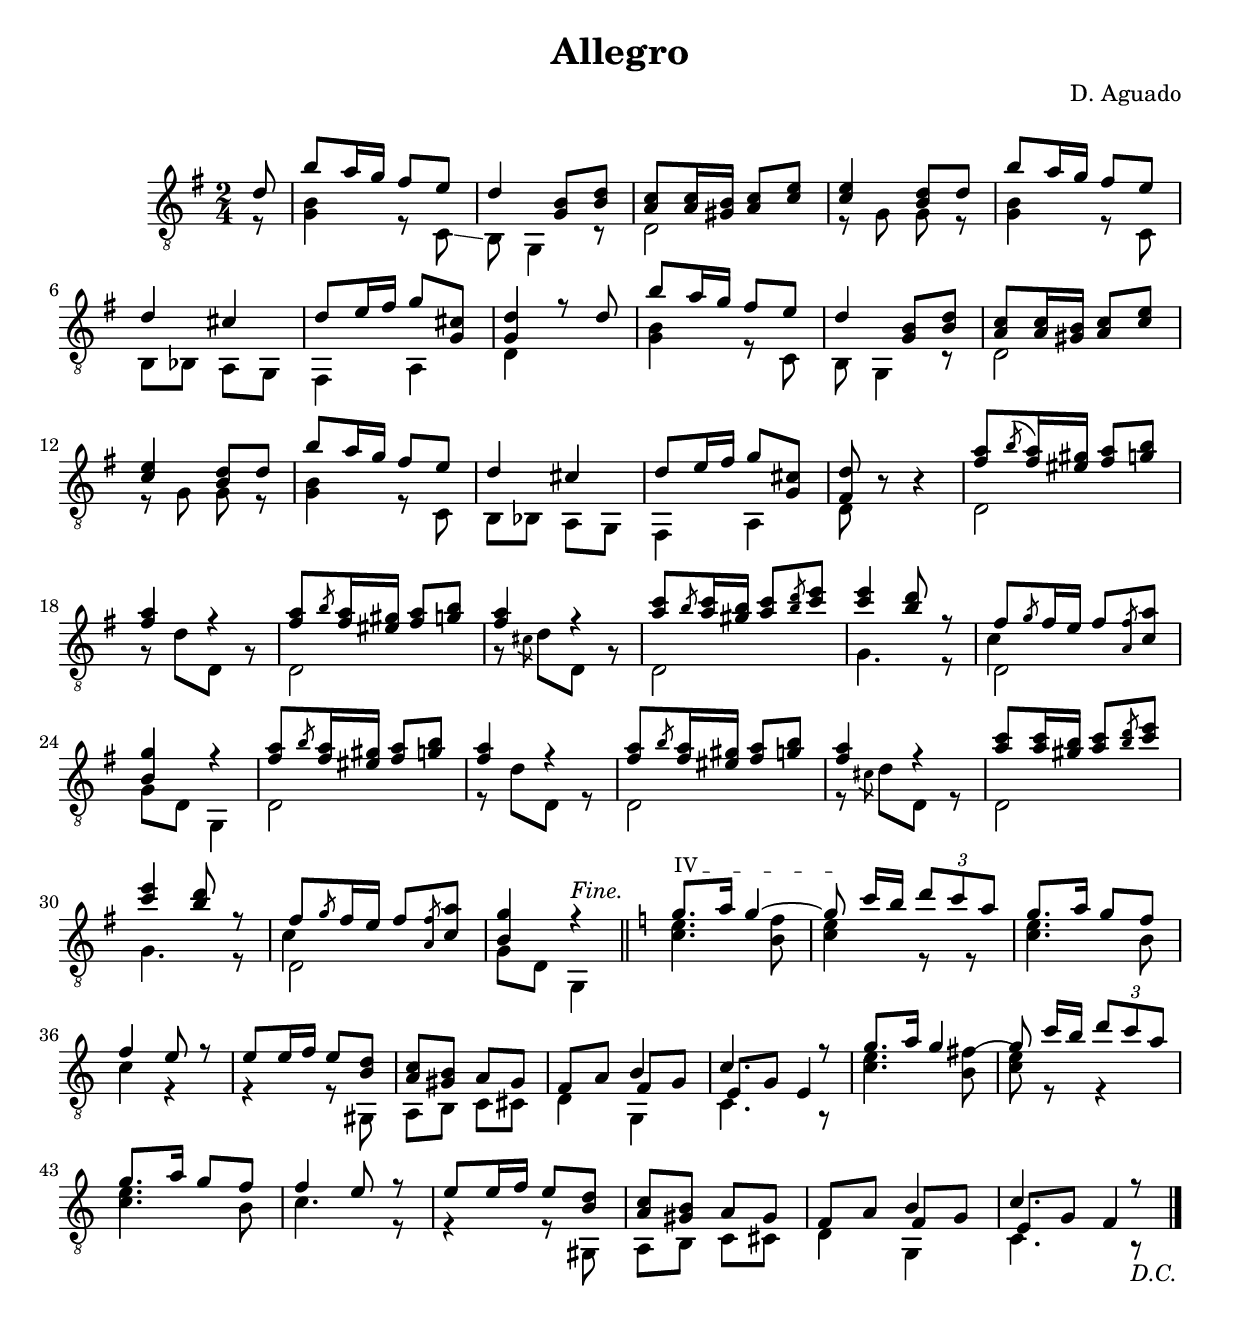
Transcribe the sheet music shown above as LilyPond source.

\version "2.19.32"

\header {
  title = "Allegro"
  composer = "D. Aguado"
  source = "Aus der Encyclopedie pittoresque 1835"
  date = "1835"
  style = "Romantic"
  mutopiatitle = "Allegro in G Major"
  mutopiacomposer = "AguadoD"
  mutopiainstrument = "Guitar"
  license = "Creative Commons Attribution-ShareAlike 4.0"
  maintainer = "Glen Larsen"
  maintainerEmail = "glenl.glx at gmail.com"
}

\paper {
  % add space between composer/opus markup and first staff
  markup-system-spacing #'padding = #3
  % add a little space between composer and opus
  markup-markup-spacing #'padding = #1.2
  top-margin = #8
  bottom-margin = #12
}

mbreak = {} % { \break }
global = {
  \time 2/4
  \key g \major
}

upperVoice = \relative c' {
  \voiceOne
  \partial 8 { d8 | }
  b'8 a16 g fis8 e |
  d4 <g, b>8 <b d> |
  <a c>8 q16 <gis b> <a c>8 <c e> |
  <c e>4 <b d>8 d |
  b'8 a16 g fis8 e |

  \mbreak
  d4 cis |
  d8 e16 fis g8 <g, cis> |
  <g d'>4 r8 d' |
  b'8 a16 g fis8 e |
  d4 <g, b>8 <b d> |

  \mbreak
  <a c>8 q16 <gis b> <a c>8 <c e> |
  <c e>4 <b d>8 d |
  b'8 a16 g fis8 e |
  d4 cis |
  d8 e16 fis g8 <g, cis> |
  <fis d'>8 b\rest b4\rest |

  \mbreak
  <fis' a>8 \acciaccatura{b8} <fis a>16 <eis gis> <fis a>8 <g b> |
  <fis a>4 r |
  <fis a>8 \slashedGrace{b8} <fis a>16 <eis gis> <fis a>8 <g b> |
  <fis a>4 r |
  <a c>8 \slashedGrace{b8} <a c>16 <gis b> <a c>8 \slashedGrace{<b d>8} <c e> |
  <c e>4 <b d>8 r |

  \mbreak
  fis8 \slashedGrace{g8} fis16 e fis8[ \slashedGrace{<a, fis'>8} <c a'>8] |
  <b g'>4 r |
  \repeat unfold 2 {
    <fis' a>8 \slashedGrace{b8} <fis a>16 <eis gis> <fis a>8 <g b> |
    <fis a>4 r |
  }

  \mbreak
  <a c>8 q16 <gis b> <a c>8[ \slashedGrace{<b d>8} <c e>8] |
  <c e>4 <b d>8 r |
  fis8 \slashedGrace{g8} fis16 e fis8[ \slashedGrace{<a, fis'>8} <c a'>8] |
  <b g'>4 r^\markup{\italic "Fine."} |
  \bar "||" \key c \major
  
  \override TextSpanner.bound-details.left.text = \markup{\small\upright\smallCaps "IV "}
  g'8.\startTextSpan a16 g4~ |
  g8\stopTextSpan\noBeam c16 b \tuplet 3/2 { d8 c a } |

  \mbreak
  g8. a16 g8 f |
  f4 e8 r |
  e8 e16 f e8 <b d> |
  <a c>8 <gis b> a gis |
  f8 a b4 |
  c4. r8 |
  g'8. a16 g4 |

  \mbreak
  g8\noBeam c16 b \tuplet 3/2 { d8 c a } |
  g8. a16 g8 f |
  f4 e8 r |
  e8 e16 f e8 <b d> |
  <a c>8 <gis b> a gis |
  f8 a b4 |
  c4. r8 |

  \bar "|."
}

lowerVoice = \relative c' {
  \voiceTwo
  \partial 8 { r8 | }
  <g b>4 r8 c,8 \glissando |
  b8 g4 r8 |
  d'2 |
  r8 g g r |
  <g b>4 r8 c, |

  b8 bes a8 g |
  fis4 a |
  d4 s |
  <g b>4 r8 c, |
  b8 g4 r8 |

  d'2 |
  r8 g g r |
  <g b>4 r8 c, |
  b8 bes a g |
  fis4 a |
  d8 s4. |

  d2 |
  g8\rest d'[ d,] g\rest |
  d2 |
  g8\rest \slashedGrace{cis8} d[ d,] g\rest |
  d2 |
  g4. r8 |

  << {\voiceTwo d2 } \\ {\voiceThree\stemDown c'4 s } >>  |
  g8 d g,4 |
  d'2 |
  r8 d'8[ d,] r |
  d2 |
  r8 \slashedGrace{cis'8} d[ d,] r |

  d2 |
  g4. r8 |
  << {\voiceTwo d2 } \\ {\voiceThree\stemDown c'4 s } >>  |
  g8 d g,4 |
  % c \major
  <c' e>4. <b f'>8 |
  <c e>4 r8 r |

  <c e>4. b8 |
  c4 r |
  r4 r8 gis, |
  a8 b c cis |
  << { \voiceTwo d4 g, |
       c4. r8 | }
     \\ { \voiceThree\stemUp s4 f8 g | e8 g e4 } >> |
  
  <c' e>4. <b fis'^(>8 |
  <c e>8) r8 r4 |
  <c e>4. b8 |
  c4. r8 |
  r4 r8 gis, |
  a8 b c cis |
  <<
    { \voiceTwo d4 g, | c4. r8_\markup{\italic "D.C."} } \\
    { \voiceThree s4 f8 g | e8 g f4 } >> |
}

\score {
  <<
    \new Staff = "Guitar" \with {
      midiInstrument = #"acoustic guitar (nylon)"
%      \override StringNumber #'stencil = ##f
    } <<
      \global
      \clef "treble_8"

      \context Voice = "upperVoice" \upperVoice
      \context Voice = "lowerVoice" \lowerVoice
    >>
%{
    % tabs are not completely developed
    \new TabStaff = "Guitar tabs" \with {
      restrainOpenStrings = ##t
    } <<
      \clef "moderntab"
      \global
      \context TabVoice = "upperVoice" \upperVoice
      \context TabVoice = "lowerVoice" \lowerVoice
    >>
%}
  >>
  \layout {}
  \midi {
    \context { \TabStaff \remove "Staff_performer" }
    \tempo 4 = 92
  }
}
